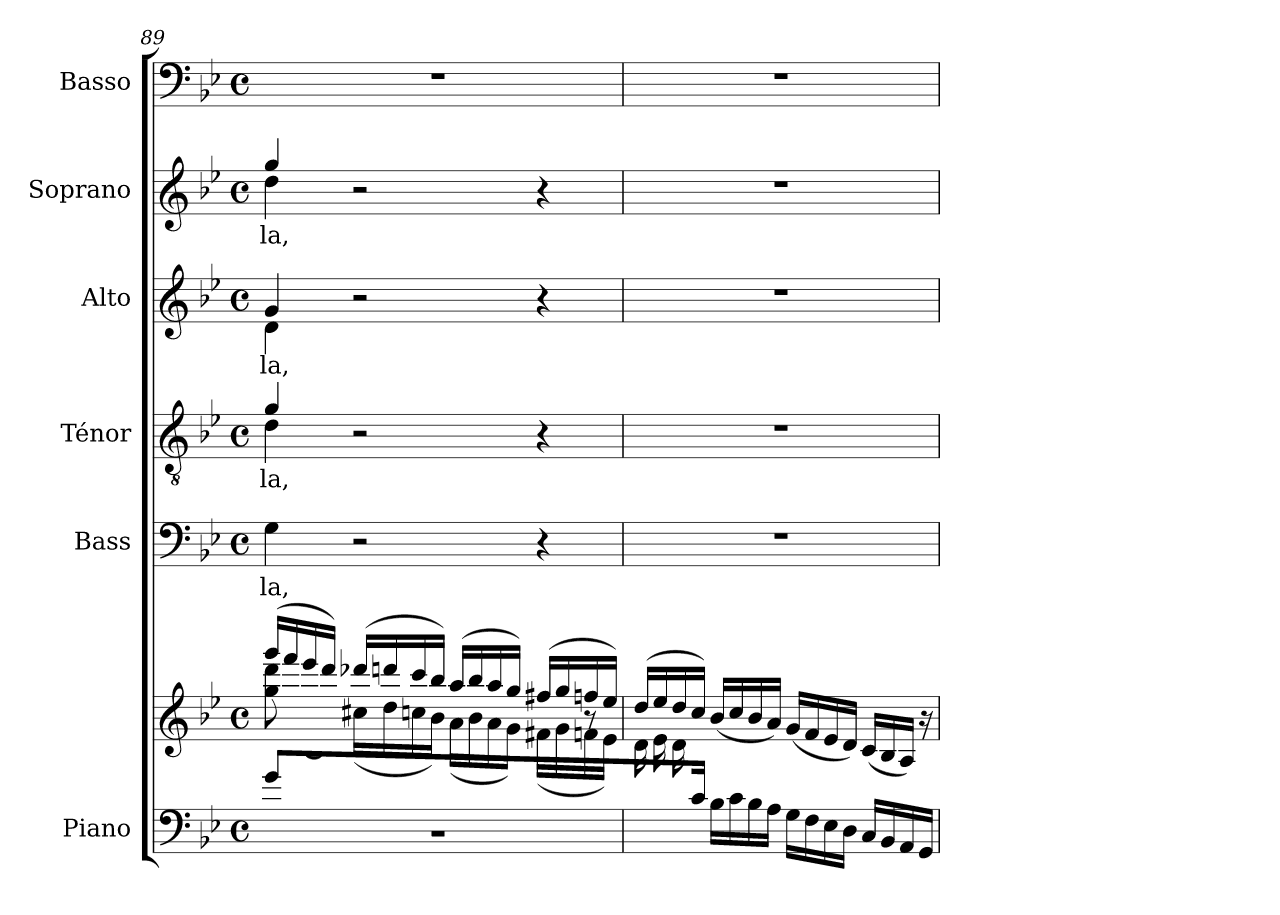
**kern	**kern	**kern	**text	**kern	**text	**kern	**text	**kern	**text	**kern
*part6	*part6	*part5	*part5	*part4	*part4	*part3	*part3	*part2	*part2	*part1
*staff7	*staff6	*staff5	*staff5	*staff4	*staff4	*staff3	*staff3	*staff2	*staff2	*staff1
*I"Piano	*	*I"Bass	*	*I"Ténor	*	*I"Alto	*	*I"Soprano	*	*I"Basso
*I'Pno.	*	*I'B.	*	*I'T.	*	*I'A.	*	*I'S.	*	*I'B
*clefF4	*clefG2	*clefF4	*	*clefGv2	*	*clefG2	*	*clefG2	*	*clefF4
*k[b-e-]	*k[b-e-]	*k[b-e-]	*	*k[b-e-]	*	*k[b-e-]	*	*k[b-e-]	*	*k[b-e-]
*M4/4	*M4/4	*M4/4	*	*M4/4	*	*M4/4	*	*M4/4	*	*M4/4
*met(c)	*met(c)	*met(c)	*	*met(c)	*	*met(c)	*	*met(c)	*	*met(c)
=89	=89	=89	=89	=89	=89	=89	=89	=89	=89	=89
*^	*^	*	*	*	*	*	*	*	*	*
*	*	*	*^	*	*	*	*	*	*	*	*	*
!	!	!	!	!	!	!LO:LY:b	!	!LO:LY:a	!	!	!	!	!
*	*	*	*	*	*	*	*^	*	*	*	*	*	*
!	!	!	!	!	!	!	!	!	!LO:LY:b	!	!LO:LY:b	!	!LO:LY:a	!
*	*	*	*	*	*	*	*	*	*	*^	*	*^	*	*
!	!	!	!	!	!	!	!	!	!	!	!	!	!	!	!LO:LY:b	!
8g/L	1r	(>16ggg/LL	8ryy	8gg\ 8ddd\	4G\	-la,	4g/	4d\	-la,	4g/	4d\	-la,	4gg/	4dd\	-la,	1r
.	.	16fff/	.	.	.	.	.	.	.	.	.	.	.	.	.	.
2..ryy	.	16eee-/	(>16ee-\L	2ryy	.	.	.	.	.	.	.	.	.	.	.	.
.	.	16ddd/JJ)	16dd\JJ)	.	.	.	.	.	.	.	.	.	.	.	.	.
.	.	(>16ddd-X/LL	(<16cc#X\LL	.	2r	.	2r	2ryy	.	2r	2ryy	.	2r	2ryy	.	.
.	.	16dddn/	16dd\	.	.	.	.	.	.	.	.	.	.	.	.	.
.	.	16ccc/	16ccn\	.	.	.	.	.	.	.	.	.	.	.	.	.
.	.	16bb-/JJ)	16b-\JJ)	.	.	.	.	.	.	.	.	.	.	.	.	.
.	.	(>16aa/LL	(<16a\LL	.	.	.	.	.	.	.	.	.	.	.	.	.
.	.	16bb-/	16b-\	.	.	.	.	.	.	.	.	.	.	.	.	.
.	.	16aa/	16a\	4ryy	.	.	.	.	.	.	.	.	.	.	.	.
.	.	16gg/JJ)	16g\JJ)	.	.	.	.	.	.	.	.	.	.	.	.	.
.	.	(>16ff#X/LL	(<16f#X\LL	.	4r	.	4r	4ryy	.	4r	4ryy	.	4r	4ryy	.	.
.	.	16gg/	16g\	.	.	.	.	.	.	.	.	.	.	.	.	.
.	.	16ffn/	16fn\	8r	.	.	.	.	.	.	.	.	.	.	.	.
.	.	16ee-/JJ)	16e-\JJ)	.	.	.	.	.	.	.	.	.	.	.	.	.
*v	*v	*	*	*	*	*	*v	*v	*	*v	*v	*	*v	*v	*	*
*	*	*v	*v	*	*	*	*	*	*	*	*	*
=90	=90	=90	=90	=90	=90	=90	=90	=90	=90	=90	=90
8.ryy	(>16dd/LL	(<16d\LL	1r	.	1r	.	1r	.	1r	.	1r
.	16ee-/	16e-\	.	.	.	.	.	.	.	.	.
.	16dd/	16d\	.	.	.	.	.	.	.	.	.
16c/JJ)	16cc/JJ)	2ryy	.	.	.	.	.	.	.	.	.
16B-\LL	(<16b-/LL	.	.	.	.	.	.	.	.	.	.
16c\	16cc/	.	.	.	.	.	.	.	.	.	.
16B-\	16b-/	.	.	.	.	.	.	.	.	.	.
16A\JJ	16a/JJ)	.	.	.	.	.	.	.	.	.	.
16G\LL	(<16g/LL	.	.	.	.	.	.	.	.	.	.
16F\	16f/	.	.	.	.	.	.	.	.	.	.
16E-\	16e-/	.	.	.	.	.	.	.	.	.	.
16D\JJ	16d/JJ)	4ryy	.	.	.	.	.	.	.	.	.
16C/LL	(<16c/LL	.	.	.	.	.	.	.	.	.	.
16BB-/	16B-/	.	.	.	.	.	.	.	.	.	.
16AA/	16A/JJ)	.	.	.	.	.	.	.	.	.	.
16GG/JJ	16r	16ryy	.	.	.	.	.	.	.	.	.
*	*v	*v	*	*	*	*	*	*	*	*	*
=	=	=	=	=	=	=	=	=	=	=
*-	*-	*-	*-	*-	*-	*-	*-	*-	*-	*-
